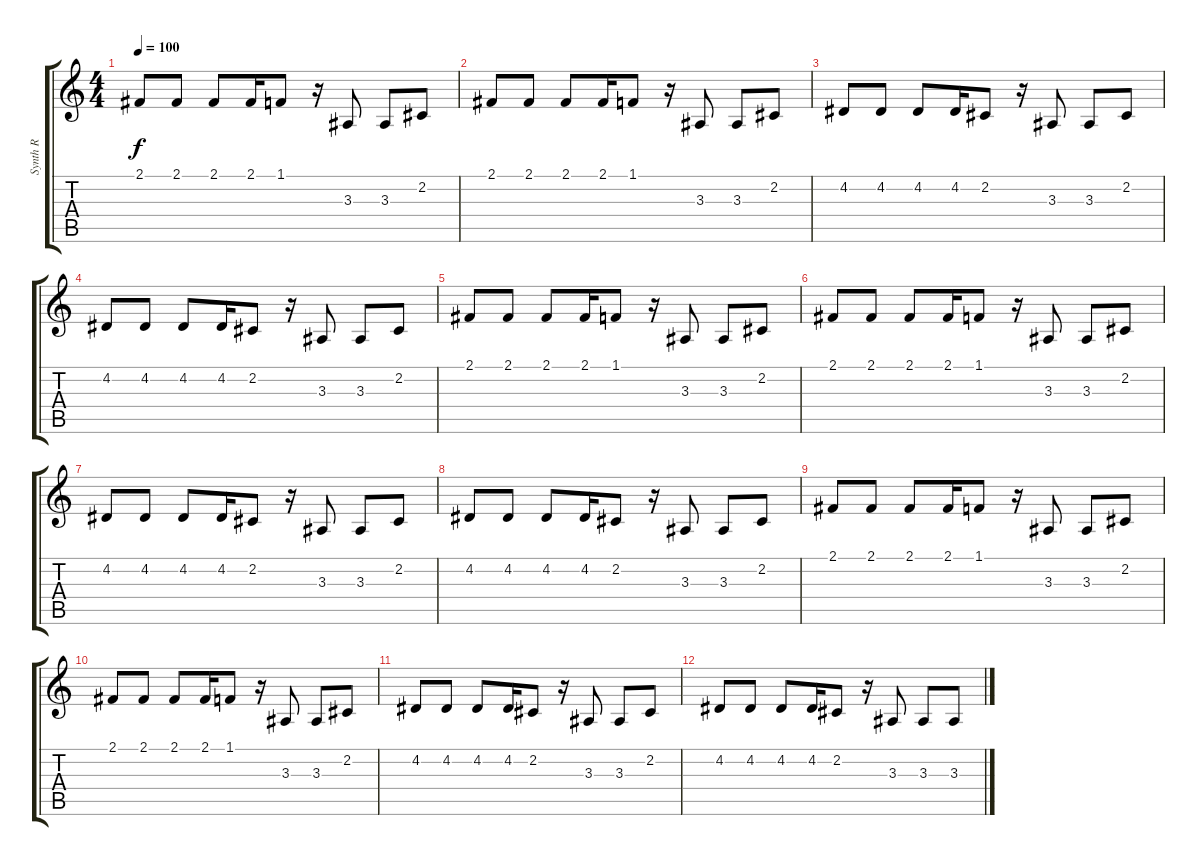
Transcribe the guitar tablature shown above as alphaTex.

\track ("Synth R" "Synth R") {instrument lead2sawtooth}
\staff {score tabs}
\tuning (E4 B3 G3 D3 A2 E2) {hide}
\ts (4 4)
\tempo 100
\clef g2
\ks c
2.1.8{dy f} 2.1.8 2.1.8 2.1.16 1.1.8 r.16 3.3.8 3.3.8 2.2.8 |
2.1.8 2.1.8 2.1.8 2.1.16 1.1.8 r.16 3.3.8 3.3.8 2.2.8 |
4.2.8 4.2.8 4.2.8 4.2.16 2.2.8 r.16 3.3.8 3.3.8 2.2.8 |
4.2.8 4.2.8 4.2.8 4.2.16 2.2.8 r.16 3.3.8 3.3.8 2.2.8 |
2.1.8 2.1.8 2.1.8 2.1.16 1.1.8 r.16 3.3.8 3.3.8 2.2.8 |
2.1.8 2.1.8 2.1.8 2.1.16 1.1.8 r.16 3.3.8 3.3.8 2.2.8 |
4.2.8 4.2.8 4.2.8 4.2.16 2.2.8 r.16 3.3.8 3.3.8 2.2.8 |
4.2.8 4.2.8 4.2.8 4.2.16 2.2.8 r.16 3.3.8 3.3.8 2.2.8 |
2.1.8 2.1.8 2.1.8 2.1.16 1.1.8 r.16 3.3.8 3.3.8 2.2.8 |
2.1.8 2.1.8 2.1.8 2.1.16 1.1.8 r.16 3.3.8 3.3.8 2.2.8 |
4.2.8 4.2.8 4.2.8 4.2.16 2.2.8 r.16 3.3.8 3.3.8 2.2.8 |
4.2.8 4.2.8 4.2.8 4.2.16 2.2.8 r.16 3.3.8 3.3.8 3.3.8
